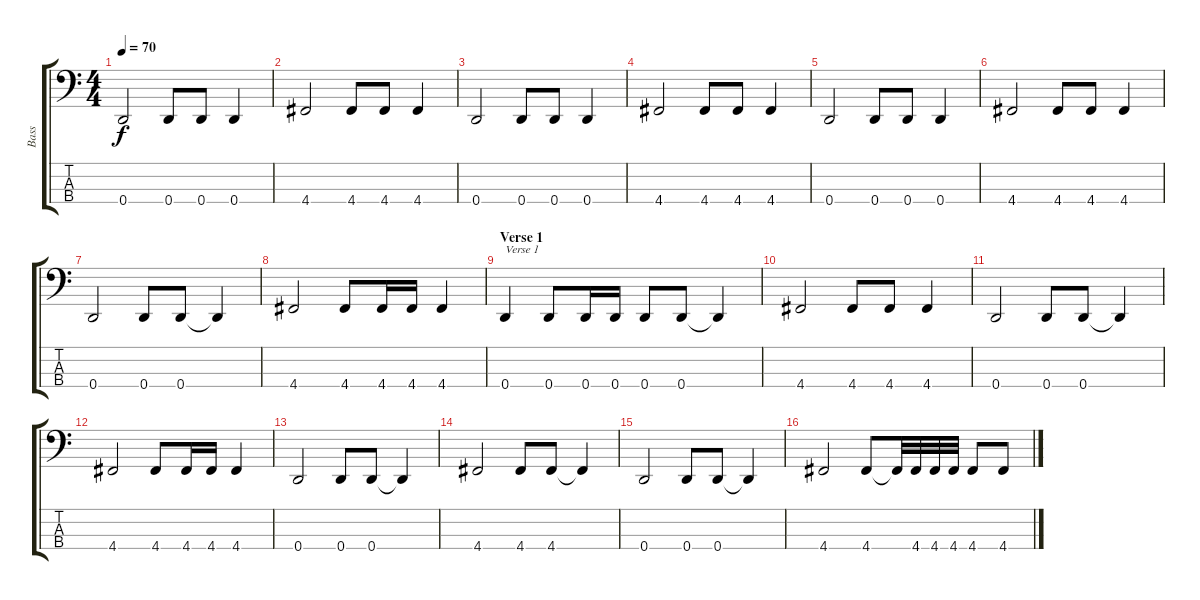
\track ("Bass" "Bass") {instrument electricbassfinger}
\staff {score tabs}
\tuning (F2 C2 G1 D1) {hide}
\ts (4 4)
\tempo 70
\clef f4
\ks c
0.4.2{dy f} 0.4.8 0.4.8 0.4.4 |
4.4.2 4.4.8 4.4.8 4.4.4 |
0.4.2 0.4.8 0.4.8 0.4.4 |
4.4.2 4.4.8 4.4.8 4.4.4 |
0.4.2 0.4.8 0.4.8 0.4.4 |
4.4.2 4.4.8 4.4.8 4.4.4 |
0.4.2 0.4.8 0.4.8 0.4{t}.4 |
4.4.2 4.4.8 4.4.16 4.4.16 4.4.4 |
\section ("" "Verse 1")
0.4.4{txt "Verse 1"} 0.4.8 0.4.16 0.4.16 0.4.8 0.4.8 0.4{t}.4 |
4.4.2 4.4.8 4.4.8 4.4.4 |
0.4.2 0.4.8 0.4.8 0.4{t}.4 |
4.4.2 4.4.8 4.4.16 4.4.16 4.4.4 |
0.4.2 0.4.8 0.4.8 0.4{t}.4 |
4.4.2 4.4.8 4.4.8 4.4{t}.4 |
0.4.2 0.4.8 0.4.8 0.4{t}.4 |
4.4.2 4.4.8 4.4{t}.32 4.4.32 4.4.32 4.4.32 4.4.8 4.4.8
